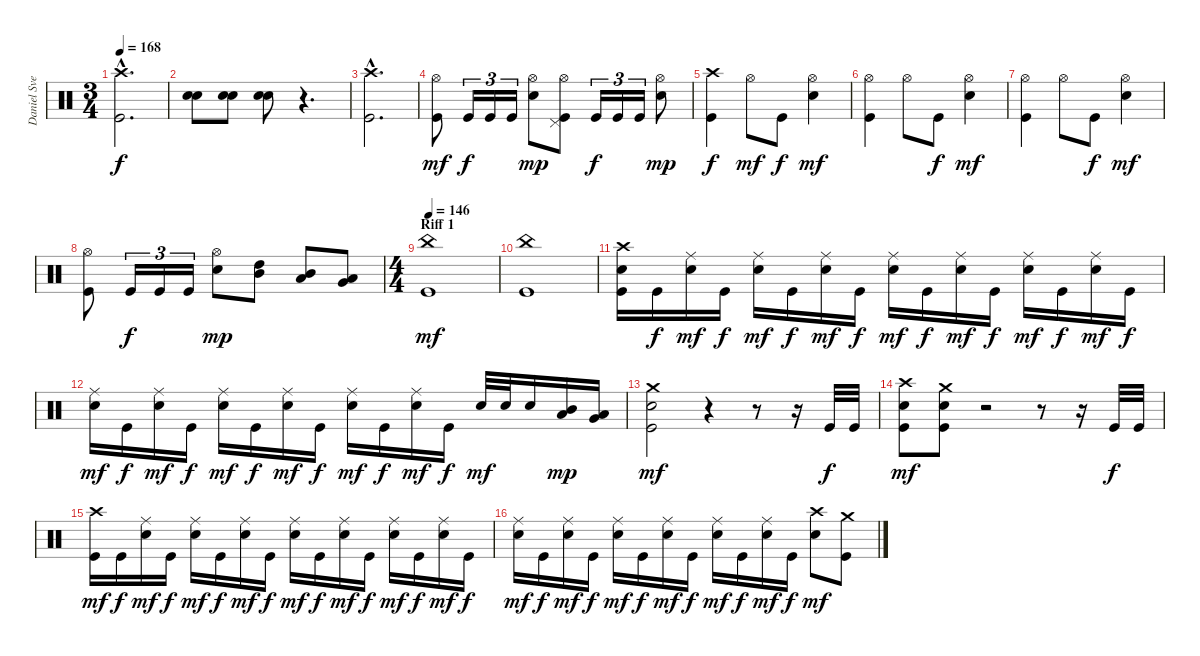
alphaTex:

\track ("Daniel Svensson" "Daniel Sve") {instrument percussion}
\staff {score}
\articulation defaults
\ts (3 4)
\tempo 168
\clef neutral
\ks c
("Kick (hit)"{hac} "Crash high (hit)"{hac}).2{d dy f} |
("Electric Snare (hit)" "Electric Snare (hit)").8 ("Electric Snare (hit)" "Electric Snare (hit)").8 ("Electric Snare (hit)" "Electric Snare (hit)").8 r.4{d} |
("Kick (hit)"{hac} "Crash high (hit)"{hac}).2{d} |
("Kick (hit)" "Hi-Hat (open)").8{dy mf} "Kick (hit)".16{tu (3 2) dy f} "Kick (hit)".16{tu (3 2)} "Kick (hit)".16{tu (3 2)} ("Electric Snare (hit)" "Hi-Hat (open)").8{dy mp} ("Kick (hit)" "Pedal Hi-Hat (hit)" "Hi-Hat (open)").8 "Kick (hit)".16{tu (3 2) dy f} "Kick (hit)".16{tu (3 2)} "Kick (hit)".16{tu (3 2)} ("Electric Snare (hit)" "Hi-Hat (open)").8{dy mp} |
("Kick (hit)" "Crash high (hit)").4{dy f} "Hi-Hat (open)".8{dy mf} "Kick (hit)".8{dy f} ("Electric Snare (hit)" "Hi-Hat (open)").4{dy mf} |
("Kick (hit)" "Hi-Hat (open)").4 "Hi-Hat (open)".8 "Kick (hit)".8{dy f} ("Electric Snare (hit)" "Hi-Hat (open)").4{dy mf} |
("Kick (hit)" "Hi-Hat (open)").4 "Hi-Hat (open)".8 "Kick (hit)".8{dy f} ("Electric Snare (hit)" "Hi-Hat (open)").4{dy mf} |
("Kick (hit)" "Hi-Hat (open)").8 "Kick (hit)".16{tu (3 2) dy f} "Kick (hit)".16{tu (3 2)} "Kick (hit)".16{tu (3 2)} ("Electric Snare (hit)" "Hi-Hat (open)").8{dy mp} ("Mid Tom (hit)" "High Tom (hit)").8 ("Low Tom (hit)" "Mid Tom (hit)").8 ("Low Floor Tom (hit)" "Very Low Tom (hit)").8 |
\ts (4 4)
\section ("" "Riff 1")
\tempo 146
("Kick (hit)" "China (hit)").1{dy mf} |
("Kick (hit)" "China (hit)").1 |
("Kick (hit)" "Electric Snare (hit)" "Crash high (hit)").16 "Kick (hit)".16{dy f} ("Electric Snare (hit)" "Ride (middle)").16{dy mf} "Kick (hit)".16{dy f} ("Electric Snare (hit)" "Ride (middle)").16{dy mf} "Kick (hit)".16{dy f} ("Electric Snare (hit)" "Ride (middle)").16{dy mf} "Kick (hit)".16{dy f} ("Electric Snare (hit)" "Ride (middle)").16{dy mf} "Kick (hit)".16{dy f} ("Electric Snare (hit)" "Ride (middle)").16{dy mf} "Kick (hit)".16{dy f} ("Electric Snare (hit)" "Ride (middle)").16{dy mf} "Kick (hit)".16{dy f} ("Electric Snare (hit)" "Ride (middle)").16{dy mf} "Kick (hit)".16{dy f} |
("Electric Snare (hit)" "Ride (middle)").16{dy mf} "Kick (hit)".16{dy f} ("Electric Snare (hit)" "Ride (middle)").16{dy mf} "Kick (hit)".16{dy f} ("Electric Snare (hit)" "Ride (middle)").16{dy mf} "Kick (hit)".16{dy f} ("Electric Snare (hit)" "Ride (middle)").16{dy mf} "Kick (hit)".16{dy f} ("Electric Snare (hit)" "Ride (middle)").16{dy mf} "Kick (hit)".16{dy f} ("Electric Snare (hit)" "Ride (middle)").16{dy mf} "Kick (hit)".16{dy f} "Electric Snare (hit)".32{dy mf} "Electric Snare (hit)".32 "Electric Snare (hit)".16 ("Low Tom (hit)" "Mid Tom (hit)").16{dy mp} ("Very Low Tom (hit)" "Low Tom (hit)").16 |
("Kick (hit)" "Electric Snare (hit)" "Crash medium (hit)").2{dy mf} r.4 r.8 r.16 "Kick (hit)".32{dy f} "Kick (hit)".32 |
("Kick (hit)" "Electric Snare (hit)" "Crash high (hit)").8{dy mf} ("Kick (hit)" "Electric Snare (hit)" "Crash medium (hit)").8 r.2 r.8 r.16 "Kick (hit)".32{dy f} "Kick (hit)".32 |
("Kick (hit)" "Crash high (hit)").16{dy mf} "Kick (hit)".16{dy f} ("Electric Snare (hit)" "Ride (middle)").16{dy mf} "Kick (hit)".16{dy f} ("Electric Snare (hit)" "Ride (middle)").16{dy mf} "Kick (hit)".16{dy f} ("Electric Snare (hit)" "Ride (middle)").16{dy mf} "Kick (hit)".16{dy f} ("Electric Snare (hit)" "Ride (middle)").16{dy mf} "Kick (hit)".16{dy f} ("Electric Snare (hit)" "Ride (middle)").16{dy mf} "Kick (hit)".16{dy f} ("Electric Snare (hit)" "Ride (middle)").16{dy mf} "Kick (hit)".16{dy f} ("Electric Snare (hit)" "Ride (middle)").16{dy mf} "Kick (hit)".16{dy f} |
("Electric Snare (hit)" "Ride (middle)").16{dy mf} "Kick (hit)".16{dy f} ("Electric Snare (hit)" "Ride (middle)").16{dy mf} "Kick (hit)".16{dy f} ("Electric Snare (hit)" "Ride (middle)").16{dy mf} "Kick (hit)".16{dy f} ("Electric Snare (hit)" "Ride (middle)").16{dy mf} "Kick (hit)".16{dy f} ("Electric Snare (hit)" "Ride (middle)").16{dy mf} "Kick (hit)".16{dy f} ("Electric Snare (hit)" "Ride (middle)").16{dy mf} "Kick (hit)".16{dy f} ("Electric Snare (hit)" "Crash high (hit)").8{dy mf} ("Kick (hit)" "Crash medium (hit)").8
